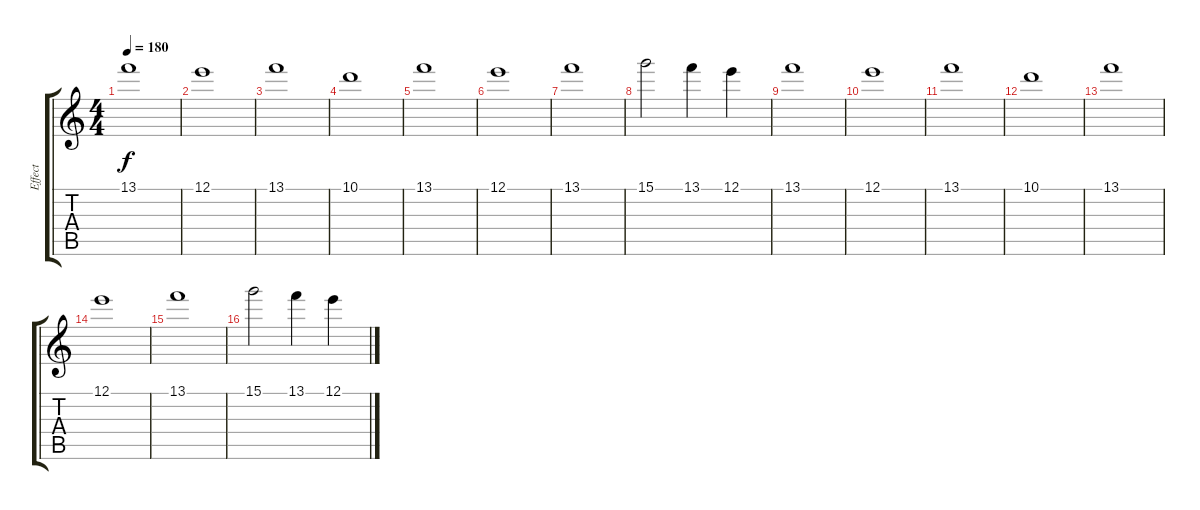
\track ("Effect" "Effect") {instrument electricguitarclean}
\staff {score tabs}
\tuning (E4 B3 G3 D3 A2 E2) {hide}
\ts (4 4)
\tempo 180
\clef g2
\ks c
13.1.1{dy f} |
12.1.1 |
13.1.1 |
10.1.1 |
13.1.1 |
12.1.1 |
13.1.1 |
15.1.2 13.1.4 12.1.4 |
13.1.1 |
12.1.1 |
13.1.1 |
10.1.1 |
13.1.1 |
12.1.1 |
13.1.1 |
15.1.2 13.1.4 12.1.4
